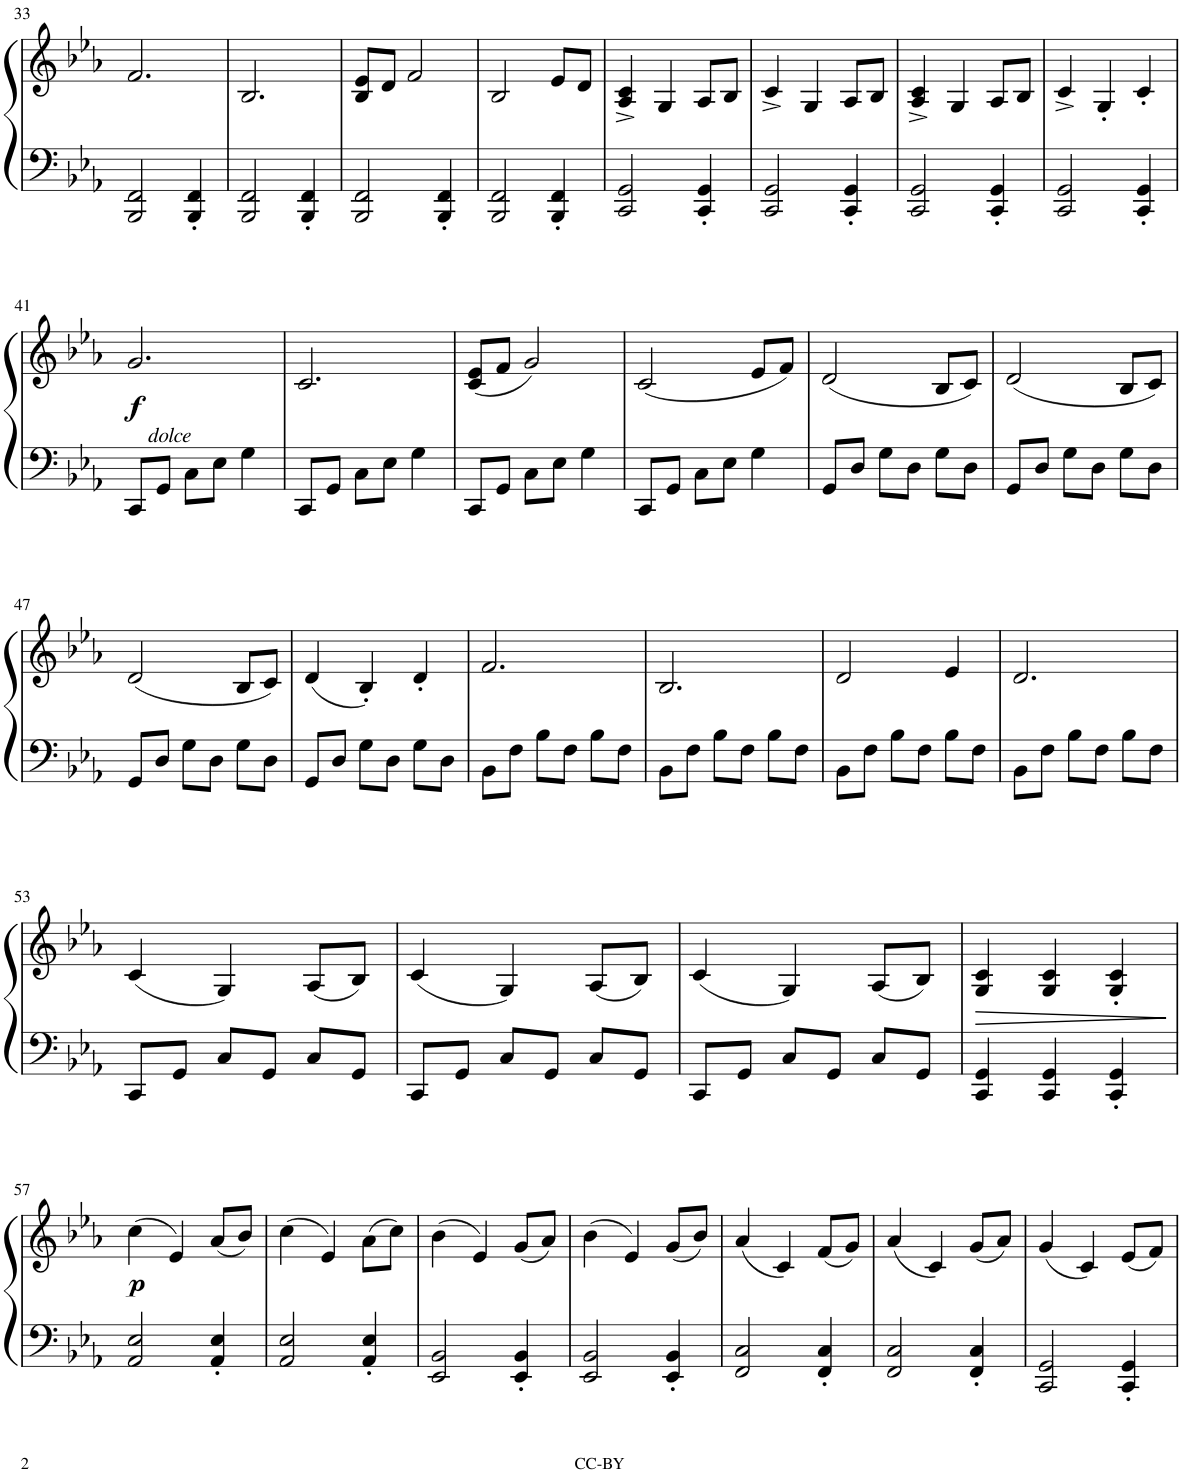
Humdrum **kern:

**kern	**kern	**dynam
*part1	*part1	*part1
*staff2	*staff1	*staff1/2
*I"Piano	*	*
*I'Pno.	*	*
!!LO:PB:g=z
*clefF4	*clefG2	*
*k[b-e-a-]	*k[b-e-a-]	*
*M3/4	*M3/4	*
=33	=33	=33
2BBB-/ 2FF/	2.f/	.
4BBB-/' 4FF/'	.	.
=34	=34	=34
2BBB-/ 2FF/	2.B-/	.
4BBB-/' 4FF/'	.	.
=35	=35	=35
2BBB-/ 2FF/	8B-/ 8e-/L	.
.	8d/J	.
.	2f/	.
4BBB-/' 4FF/'	.	.
=36	=36	=36
2BBB-/ 2FF/	2B-/	.
4BBB-/' 4FF/'	8e-/L	.
.	8d/J	.
=37	=37	=37
2CC/ 2GG/	4A-/^ 4c/^	.
.	4G/	.
4CC/' 4GG/'	8A-/L	.
.	8B-/J	.
=38	=38	=38
2CC/ 2GG/	4c^/	.
.	4G/	.
4CC/' 4GG/'	8A-/L	.
.	8B-/J	.
=39	=39	=39
2CC/ 2GG/	4A-/^ 4c/^	.
.	4G/	.
4CC/' 4GG/'	8A-/L	.
.	8B-/J	.
=40	=40	=40
2CC/ 2GG/	4c^/	.
.	4G'/	.
4CC/' 4GG/'	4c'/	.
!!LO:LB:g=z
=41	=41	=41
!	!LO:TX:b:i:t=dolce	!
!	!	!LO:DY:b
8CC/L	2.g/	f
8GG/J	.	.
8C\L	.	.
8E-\J	.	.
4G\	.	.
=42	=42	=42
8CC/L	2.c/	.
8GG/J	.	.
8C\L	.	.
8E-\J	.	.
4G\	.	.
=43	=43	=43
8CC/L	(8c/ 8e-/L	.
8GG/J	8f/J	.
8C\L	2g/)	.
8E-\J	.	.
4G\	.	.
=44	=44	=44
8CC/L	(2c/	.
8GG/J	.	.
8C\L	.	.
8E-\J	.	.
4G\	8e-/L	.
.	8f/J)	.
=45	=45	=45
8GG/L	(2d/	.
8D/J	.	.
8G\L	.	.
8D\J	.	.
8G\L	8B-/L	.
8D\J	8c/J)	.
=46	=46	=46
8GG/L	(2d/	.
8D/J	.	.
8G\L	.	.
8D\J	.	.
8G\L	8B-/L	.
8D\J	8c/J)	.
!!LO:LB:g=z
=47	=47	=47
8GG/L	(2d/	.
8D/J	.	.
8G\L	.	.
8D\J	.	.
8G\L	8B-/L	.
8D\J	8c/J)	.
=48	=48	=48
8GG/L	(4d/	.
8D/J	.	.
8G\L	4B-'/)	.
8D\J	.	.
8G\L	4d'/	.
8D\J	.	.
=49	=49	=49
8BB-\L	2.f/	.
8F\J	.	.
8B-\L	.	.
8F\J	.	.
8B-\L	.	.
8F\J	.	.
=50	=50	=50
8BB-\L	2.B-/	.
8F\J	.	.
8B-\L	.	.
8F\J	.	.
8B-\L	.	.
8F\J	.	.
=51	=51	=51
8BB-\L	2d/	.
8F\J	.	.
8B-\L	.	.
8F\J	.	.
8B-\L	4e-/	.
8F\J	.	.
=52	=52	=52
8BB-\L	2.d/	.
8F\J	.	.
8B-\L	.	.
8F\J	.	.
8B-\L	.	.
8F\J	.	.
!!LO:LB:g=z
=53	=53	=53
8CC/L	(4c/	.
8GG/J	.	.
8C/L	4G/)	.
8GG/J	.	.
8C/L	(8A-/L	.
8GG/J	8B-/J)	.
=54	=54	=54
8CC/L	(4c/	.
8GG/J	.	.
8C/L	4G/)	.
8GG/J	.	.
8C/L	(8A-/L	.
8GG/J	8B-/J)	.
=55	=55	=55
8CC/L	(4c/	.
8GG/J	.	.
8C/L	4G/)	.
8GG/J	.	.
8C/L	(8A-/L	.
8GG/J	8B-/J)	.
=56	=56	=56
!	!	!LO:HP:b
4CC/ 4GG/	4G/ 4c/	>
4CC/ 4GG/	4G/ 4c/	.
4CC/' 4GG/'	4G/' 4c/'	.
.	.	]
!!LO:LB:g=z
=57	=57	=57
!	!	!LO:DY:b
2AA-/ 2E-/	(4cc\	p
.	4e-/)	.
4AA-/' 4E-/'	(8a-/L	.
.	8b-/J)	.
=58	=58	=58
2AA-/ 2E-/	(4cc\	.
.	4e-/)	.
4AA-/' 4E-/'	(8a-\L	.
.	8cc\J)	.
=59	=59	=59
2EE-/ 2BB-/	(4b-\	.
.	4e-/)	.
4EE-/' 4BB-/'	(8g/L	.
.	8a-/J)	.
=60	=60	=60
2EE-/ 2BB-/	(4b-\	.
.	4e-/)	.
4EE-/' 4BB-/'	(8g/L	.
.	8b-/J)	.
=61	=61	=61
2FF/ 2C/	(4a-/	.
.	4c/)	.
4FF/' 4C/'	(8f/L	.
.	8g/J)	.
=62	=62	=62
2FF/ 2C/	(4a-/	.
.	4c/)	.
4FF/' 4C/'	(8g/L	.
.	8a-/J)	.
=63	=63	=63
2CC/ 2GG/	(4g/	.
.	4c/)	.
4CC/' 4GG/'	(8e-/L	.
.	8f/J)	.
=	=	=
*-	*-	*-
